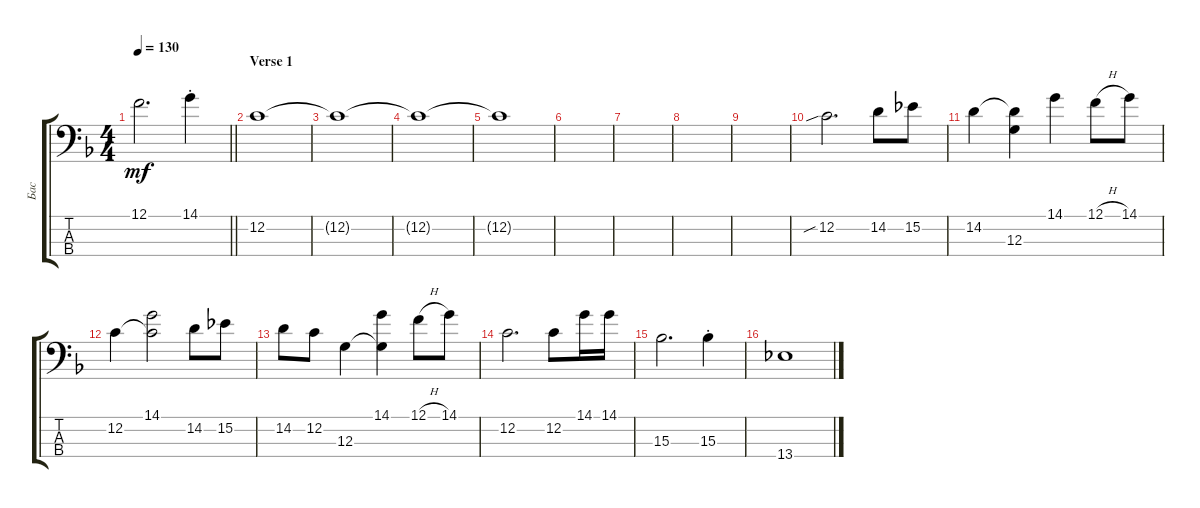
\track ("Бас" "Бас") {instrument electricbassfinger}
\staff {score tabs}
\tuning (F2 C2 G1 D1) {hide}
\ts (4 4)
\tempo 130
\clef f4
\barLineRight lightlight
\ks dminor
12.1.2{d dy mf} 14.1{st}.4 |
\section ("" "Verse 1")
12.2.1 |
12.2{t}.1 |
12.2{t}.1 |
12.2{t}.1 |
|
|
|
|
12.2{sib}.2{d} 14.2.8 15.2.8 |
14.2.4 (14.2{t} 12.3).4 14.1.4 12.1{h}.8 14.1.8 |
12.2.4 (14.1 12.2{t}).2 14.2.8 15.2.8 |
14.2.8 12.2.8 12.3.4 (14.1 12.3{t}).4 12.1{h}.8 14.1.8 |
12.2.2{d} 12.2.8 14.1.16 14.1.16 |
15.3.2{d} 15.3{st}.4 |
13.4.1
